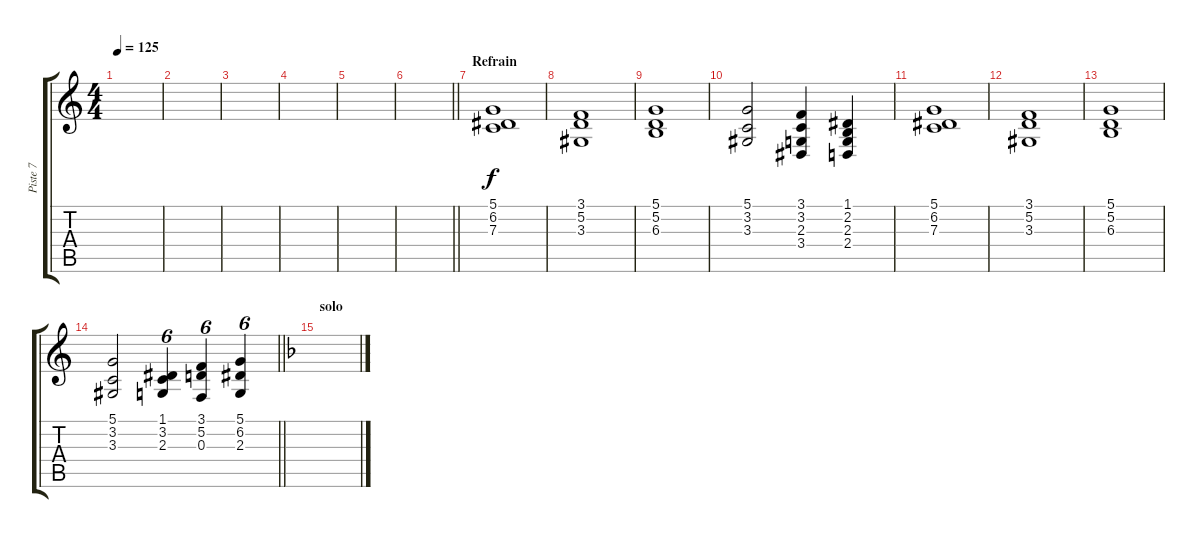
\track ("Piste 7" "Piste 7") {instrument choiraahs}
\staff {score tabs}
\tuning (D4 A3 F3 C3 G2 D2) {hide}
\ts (4 4)
\tempo 125
\clef g2
\ks c
|
|
|
|
|
\barLineRight lightlight
|
\section ("" "Refrain")
(5.1 6.2 7.3).1 |
(3.1 5.2 3.3).1 |
(5.1 5.2 6.3).1 |
(5.1 3.2 3.3).2 (3.1 3.2 2.3 3.4).4 (1.1 2.2 2.3 2.4).4 |
(5.1 6.2 7.3).1 |
(3.1 5.2 3.3).1 |
(5.1 5.2 6.3).1 |
\barLineRight lightlight
(5.1 3.2 3.3).2 (1.1 3.2 2.3).4{tu (6 4)} (3.1 5.2 0.3).4{tu (6 4)} (5.1 6.2 2.3).4{tu (6 4)} |
\section ("" "solo")
\ks dminor
